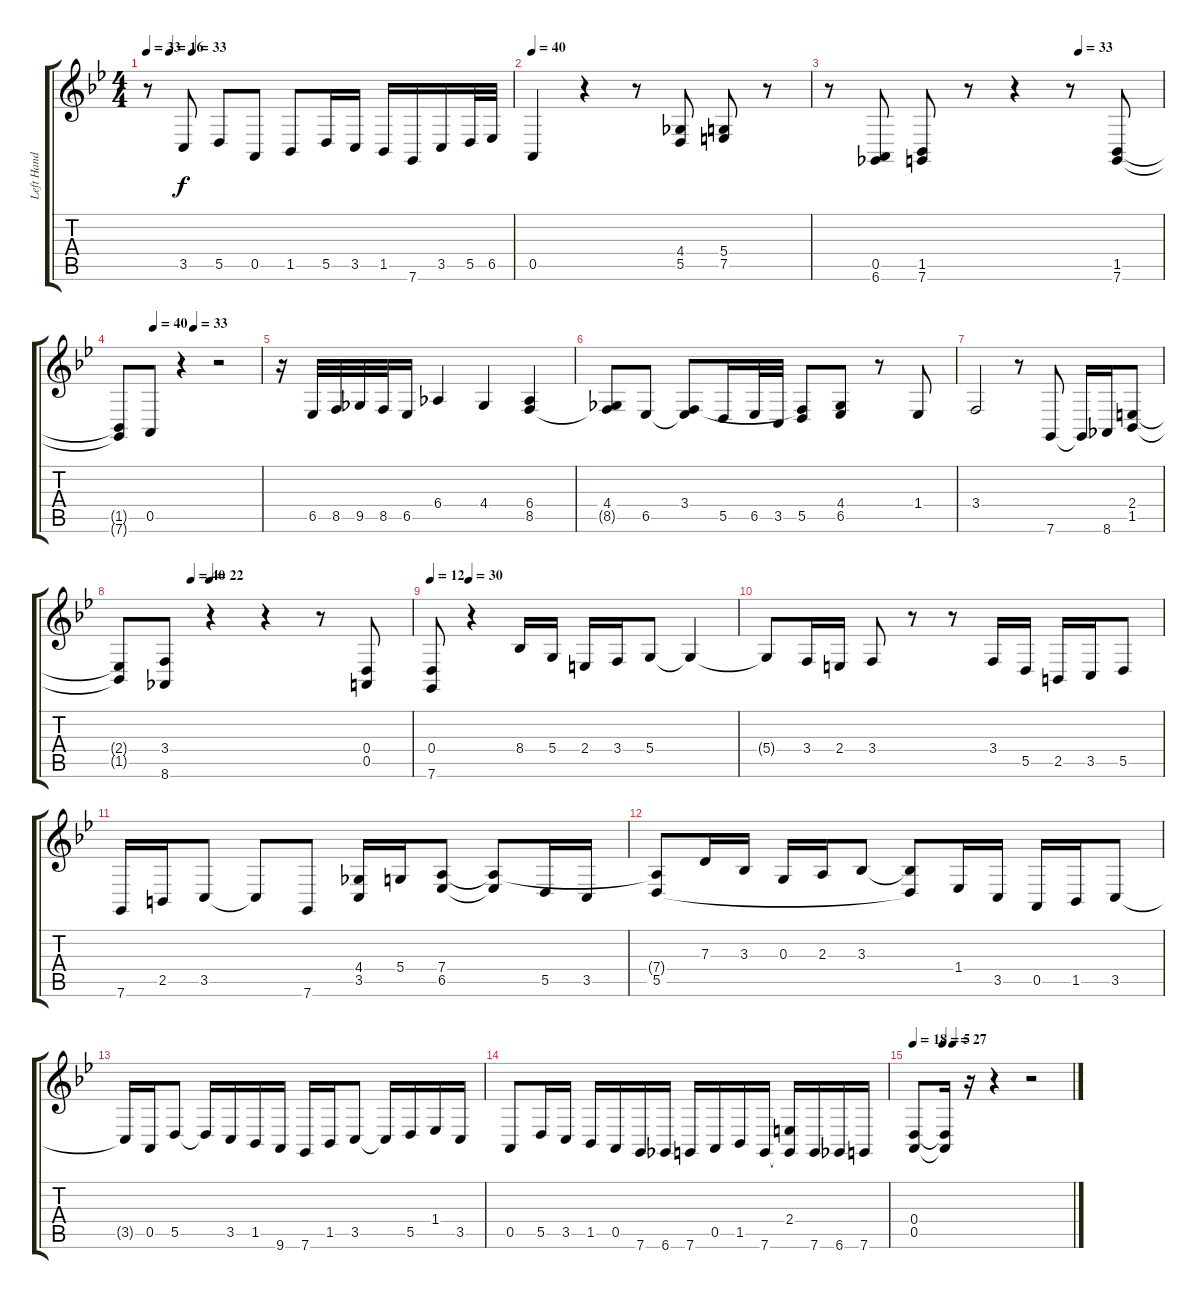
\track ("Left Hand" "Left Hand") {instrument churchorgan}
\staff {score tabs}
\tuning (E4 B3 G3 D3 A2 C2) {hide}
\ts (4 4)
\tempo 33
\tempo (16 0.0625)
\tempo (33 0.125)
\clef g2
\ks gminor
r.8{dy f} 3.5.8 5.5.8 0.5.8 1.5.8 5.5.16 3.5.16 1.5.16 7.6.16 3.5.16 5.5.32 6.5.32 |
\tempo 40
0.5.4 r.4 r.8 (4.4 5.5).8 (5.4 7.5).8 r.8 |
\tempo (33 0.75)
r.8 (0.5 6.6).8 (1.5 7.6).8 r.8 r.4 r.8 (1.5 7.6).8 |
\tempo (40 0.25)
\tempo (33 0.53125)
(1.5{t} 7.6{t}).8 0.5.8 r.4 r.2 |
r.16 6.5.32 8.5.32 9.5.32 8.5.32 6.5.16 6.4.4 4.4.4 (6.4 8.5).4 |
(4.4 8.5{t}).8 6.5.8 (3.4 6.5{t}).8 5.5.16 6.5.32 3.5.32 (3.4{t} 5.5).8 (4.4 6.5).8 r.8 1.4.8 |
3.4.2 r.8 7.6.8 7.6{t}.16 8.6.16 (2.4 1.5).8 |
\tempo (40 0.25)
\tempo (22 0.3125)
(2.4{t} 1.5{t}).8 (3.4 8.6).8 r.4 r.4 r.8 (0.4 0.5).8 |
\tempo 12
\tempo (30 0.125)
(0.4 7.6).8 r.4{volume 11} 8.4.16 5.4.16 2.4.16 3.4.16 5.4.8 5.4{t}.4 |
5.4{t}.8 3.4.16 2.4.16 3.4.8 r.8 r.8 3.4.16 5.5.16 2.5.16 3.5.16 5.5.8 |
7.6.16 2.5.16 3.5.8 3.5{t}.8 7.6.8 (4.4 3.5).16 5.4.16 (7.4 6.5).8 (7.4{t} 6.5{t}).8 5.5.16 3.5.16 |
(7.4{t} 5.5).8 7.3.16 3.3.16 0.3.16 2.3.16 3.3.8 (3.3{t} 5.5{t}).8 1.4.16 3.5.16 0.5.16 1.5.16 3.5.8 |
3.5{t}.16 0.5.16 5.5.8 5.5{t}.16 3.5.16 1.5.16 9.6.16 7.6.16 1.5.16 3.5.8 3.5{t}.16 5.5.16 1.4.16 3.5.16 |
0.5.8 5.5.16 3.5.16 1.5.16 0.5.16 7.6.16 6.6.16 7.6.16 0.5.16 1.5.16 7.6.16 (2.4 7.6{t}).16 7.6.16 6.6.16 7.6.16 |
\tempo 18
\tempo (5 0.1875)
\tempo (27 0.25)
(0.4 0.5).8 (0.4{t} 0.5{t}).16 r.16 r.4 r.2
